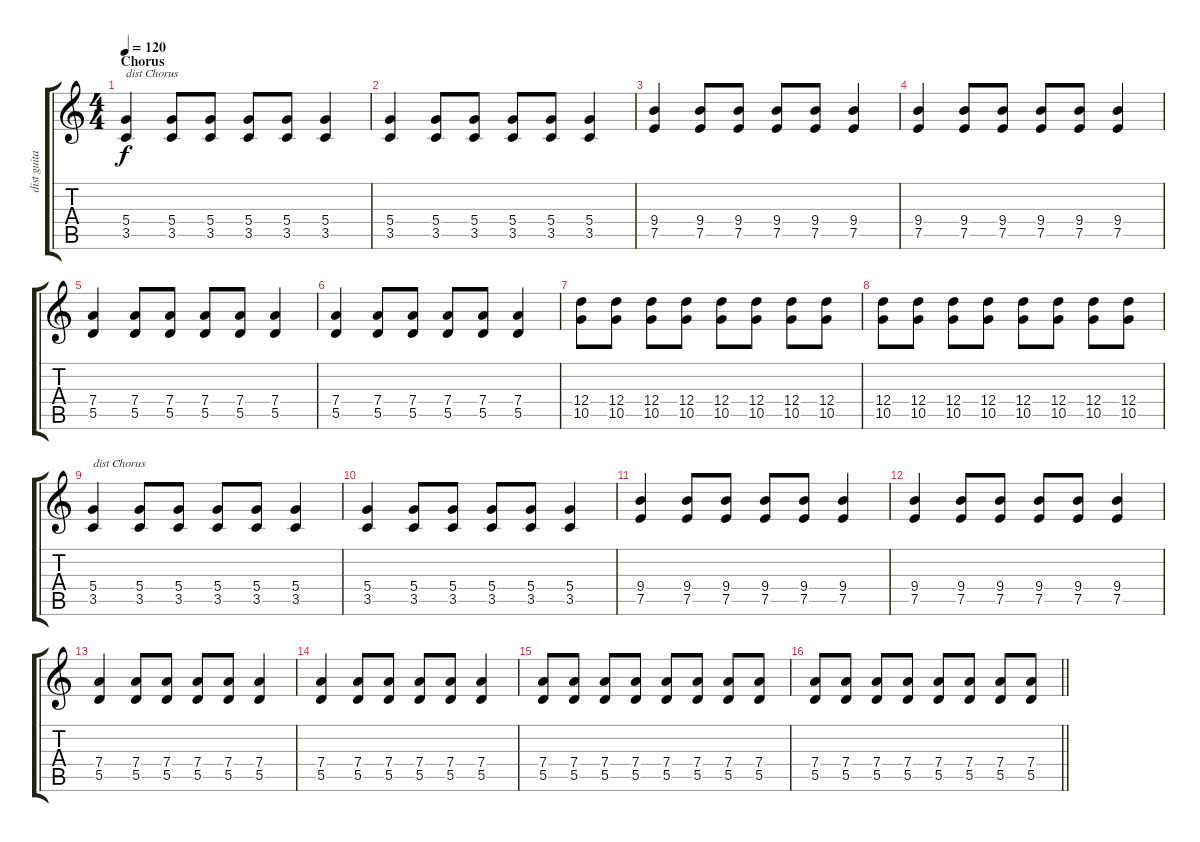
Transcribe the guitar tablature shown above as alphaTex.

\track ("dist guitar" "dist guita") {instrument distortionguitar}
\staff {score tabs}
\tuning (E4 B3 G3 D3 A2 E2) {hide}
\ts (4 4)
\section ("" "Chorus ")
\tempo 120
\clef g2
\ks c
(5.4 3.5).4{txt "dist Chorus" dy f} (5.4 3.5).8 (5.4 3.5).8 (5.4 3.5).8 (5.4 3.5).8 (5.4 3.5).4 |
(5.4 3.5).4 (5.4 3.5).8 (5.4 3.5).8 (5.4 3.5).8 (5.4 3.5).8 (5.4 3.5).4 |
(9.4 7.5).4 (9.4 7.5).8 (9.4 7.5).8 (9.4 7.5).8 (9.4 7.5).8 (9.4 7.5).4 |
(9.4 7.5).4 (9.4 7.5).8 (9.4 7.5).8 (9.4 7.5).8 (9.4 7.5).8 (9.4 7.5).4 |
(7.4 5.5).4 (7.4 5.5).8 (7.4 5.5).8 (7.4 5.5).8 (7.4 5.5).8 (7.4 5.5).4 |
(7.4 5.5).4 (7.4 5.5).8 (7.4 5.5).8 (7.4 5.5).8 (7.4 5.5).8 (7.4 5.5).4 |
(12.4 10.5).8 (12.4 10.5).8 (12.4 10.5).8 (12.4 10.5).8 (12.4 10.5).8 (12.4 10.5).8 (12.4 10.5).8 (12.4 10.5).8 |
(12.4 10.5).8 (12.4 10.5).8 (12.4 10.5).8 (12.4 10.5).8 (12.4 10.5).8 (12.4 10.5).8 (12.4 10.5).8 (12.4 10.5).8 |
(5.4 3.5).4{txt "dist Chorus"} (5.4 3.5).8 (5.4 3.5).8 (5.4 3.5).8 (5.4 3.5).8 (5.4 3.5).4 |
(5.4 3.5).4 (5.4 3.5).8 (5.4 3.5).8 (5.4 3.5).8 (5.4 3.5).8 (5.4 3.5).4 |
(9.4 7.5).4 (9.4 7.5).8 (9.4 7.5).8 (9.4 7.5).8 (9.4 7.5).8 (9.4 7.5).4 |
(9.4 7.5).4 (9.4 7.5).8 (9.4 7.5).8 (9.4 7.5).8 (9.4 7.5).8 (9.4 7.5).4 |
(7.4 5.5).4 (7.4 5.5).8 (7.4 5.5).8 (7.4 5.5).8 (7.4 5.5).8 (7.4 5.5).4 |
(7.4 5.5).4 (7.4 5.5).8 (7.4 5.5).8 (7.4 5.5).8 (7.4 5.5).8 (7.4 5.5).4 |
(7.4 5.5).8 (7.4 5.5).8 (7.4 5.5).8 (7.4 5.5).8 (7.4 5.5).8 (7.4 5.5).8 (7.4 5.5).8 (7.4 5.5).8 |
\barLineRight lightlight
(7.4 5.5).8 (7.4 5.5).8 (7.4 5.5).8 (7.4 5.5).8 (7.4 5.5).8 (7.4 5.5).8 (7.4 5.5).8 (7.4 5.5).8
